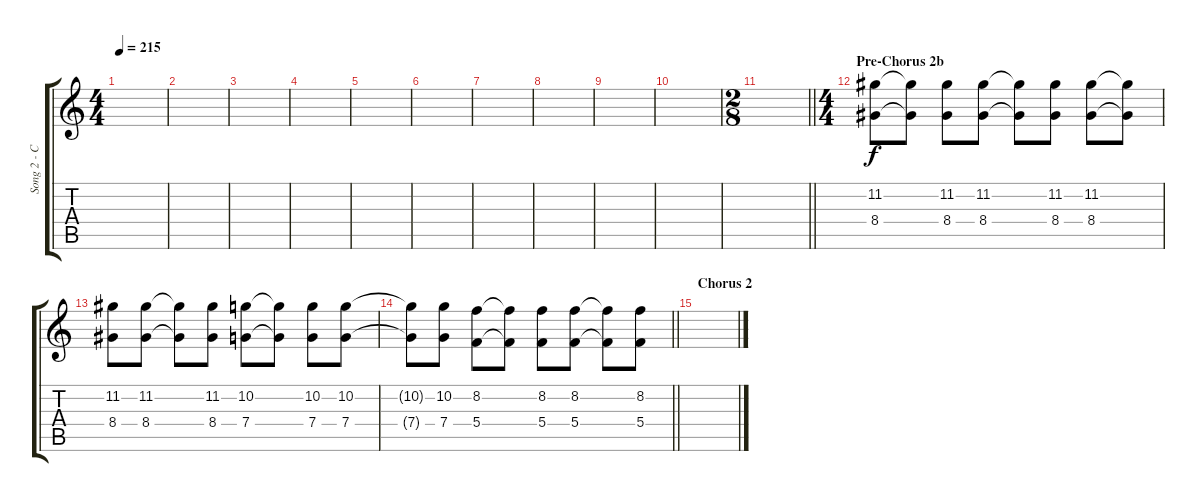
\track ("Song 2 - Clean w/delay" "Song 2 - C") {instrument electricguitarjazz}
\staff {score tabs}
\tuning (D4 A3 F3 C3 G2 C2) {hide}
\ts (4 4)
\tempo 215
\clef g2
\ks c
|
|
|
|
|
|
|
|
|
|
\ts (2 8)
\barLineRight lightlight
|
\ts (4 4)
\section ("" "Pre-Chorus 2b")
(11.2 8.4).8 (11.2{t} 8.4{t}).8 (11.2 8.4).8 (11.2 8.4).8 (11.2{t} 8.4{t}).8 (11.2 8.4).8 (11.2 8.4).8 (11.2{t} 8.4{t}).8 |
(11.2 8.4).8 (11.2 8.4).8 (11.2{t} 8.4{t}).8 (11.2 8.4).8 (10.2 7.4).8 (10.2{t} 7.4{t}).8 (10.2 7.4).8 (10.2 7.4).8 |
\barLineRight lightlight
(10.2{t} 7.4{t}).8 (10.2 7.4).8 (8.2 5.4).8 (8.2{t} 5.4{t}).8 (8.2 5.4).8 (8.2 5.4).8 (8.2{t} 5.4{t}).8 (8.2 5.4).8 |
\section ("" "Chorus 2")
